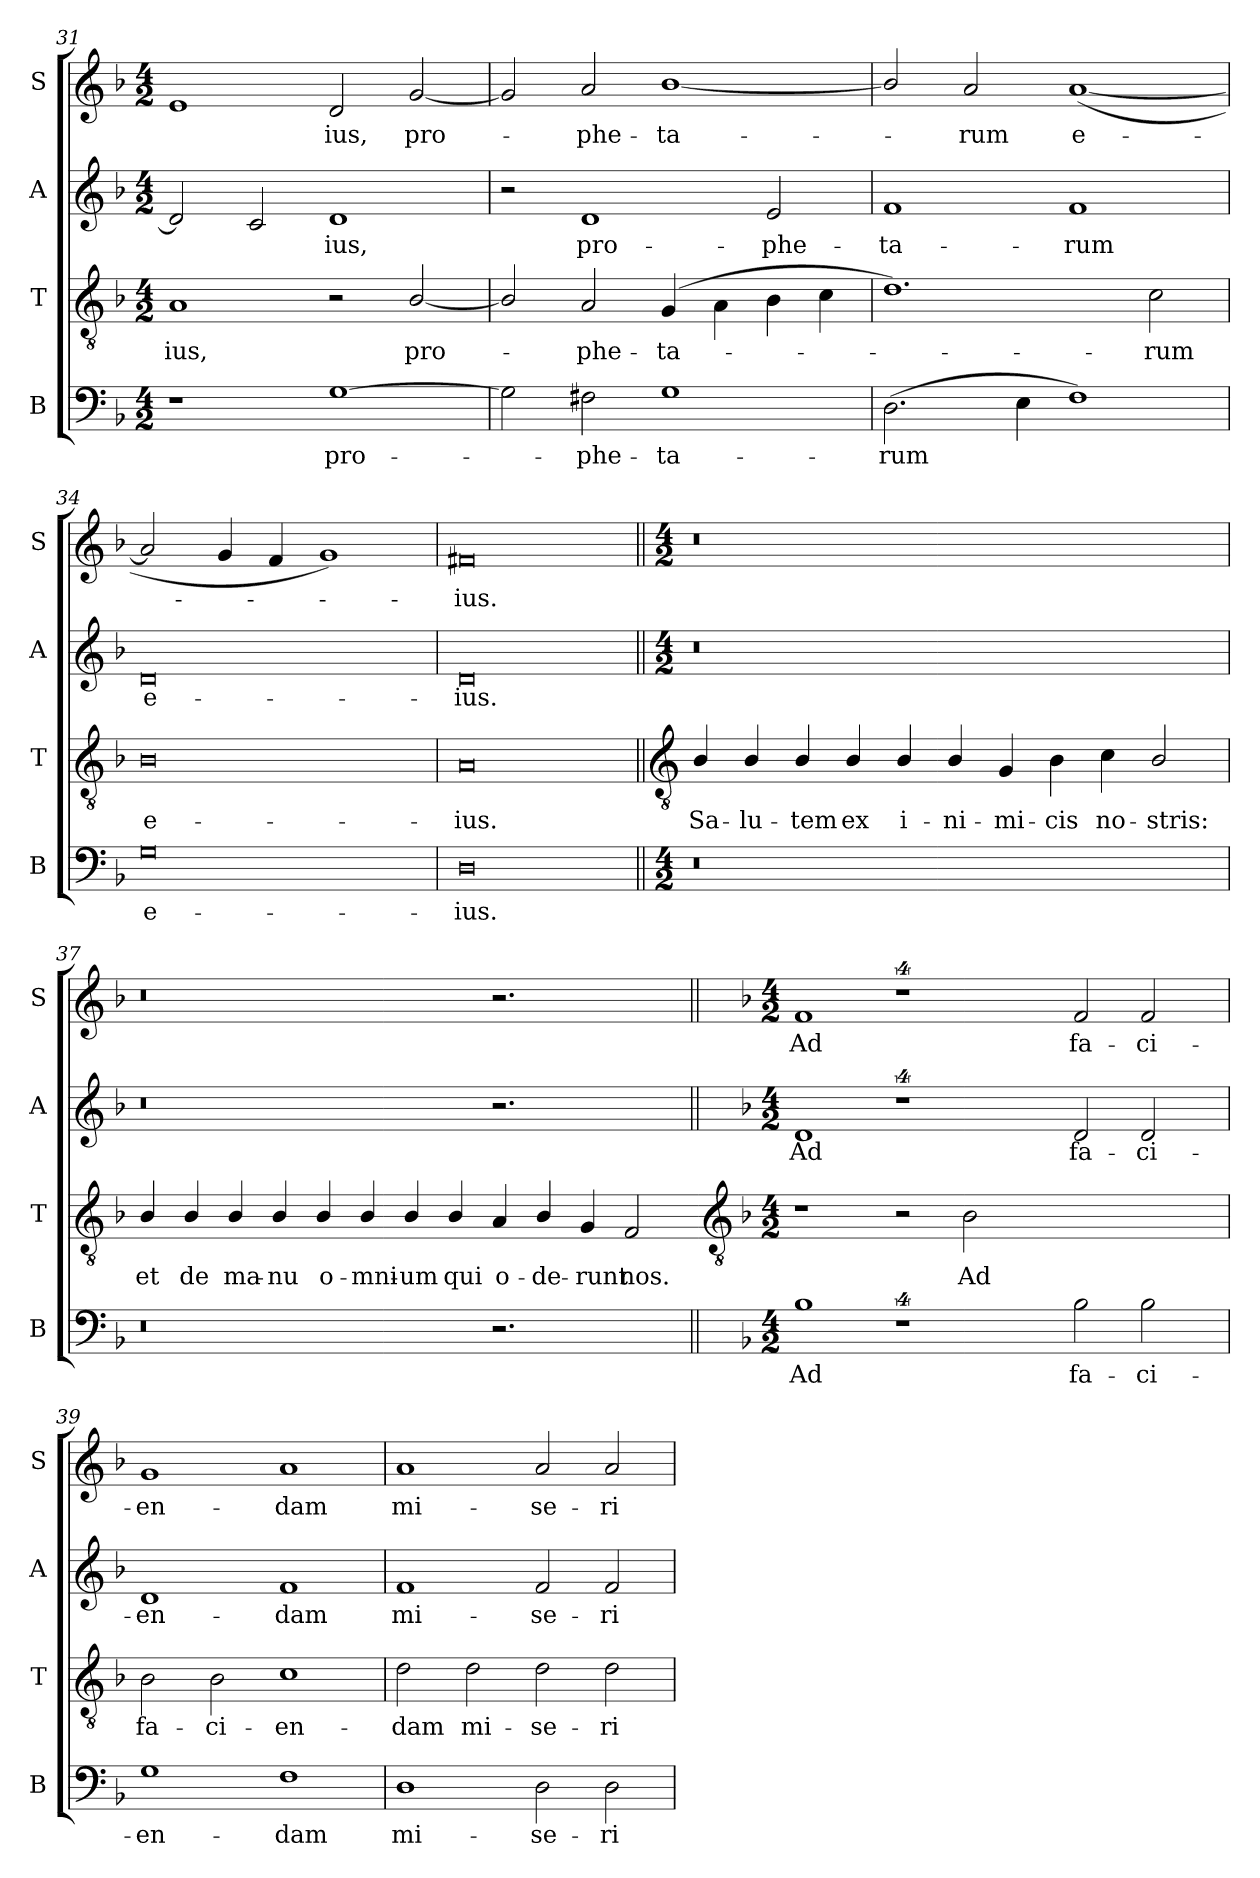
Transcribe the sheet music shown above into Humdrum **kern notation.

**kern	**text	**kern	**text	**kern	**text	**kern	**text
*part4	*part4	*part3	*part3	*part2	*part2	*part1	*part1
*staff4	*staff4	*staff3	*staff3	*staff2	*staff2	*staff1	*staff1
*I"B	*	*I"T	*	*I"A	*	*I"S	*
*I'B	*	*I'T	*	*I'A	*	*I'S	*
*clefF4	*	*clefGv2	*	*clefG2	*	*clefG2	*
*k[b-]	*	*k[b-]	*	*k[b-]	*	*k[b-]	*
*F:	*	*F:	*	*F:	*	*F:	*
*M4/2	*	*M4/2	*	*M4/2	*	*M4/2	*
=31	=31	=31	=31	=31	=31	=31	=31
!	!	!	!LO:LY:b	!	!	!	!
1r	.	1A	ius,	2d]	.	1e	.
.	.	.	.	2c	.	.	.
!	!LO:LY:b	!	!	!	!LO:LY:b	!	!LO:LY:b
[1G	pro-	2r	.	1d	ius,	2d	ius,
!	!	!	!LO:LY:b	!	!	!	!LO:LY:b
.	.	[2B-/	pro-	.	.	[2g	pro-
=32	=32	=32	=32	=32	=32	=32	=32
2G]	.	2B-/]	.	2r	.	2g]	.
!	!LO:LY:b	!	!LO:LY:b	!	!LO:LY:b	!	!LO:LY:b
2F#X	phe-	2A	phe-	1d	pro-	2a	phe-
!	!LO:LY:b	!	!LO:LY:b	!	!	!	!LO:LY:b
1G	-ta-	(>4G	-ta-	.	.	[1b-/	-ta-
.	.	4A\	.	.	.	.	.
!	!	!	!	!	!LO:LY:b	!	!
.	.	4B-	.	2e	-phe-	.	.
.	.	4c	.	.	.	.	.
=33	=33	=33	=33	=33	=33	=33	=33
!	!LO:LY:b	!	!	!	!LO:LY:b	!	!
(>2.D	-rum	1.d)	.	1f	-ta-	2b-/]	.
!	!	!	!	!	!	!	!LO:LY:b
.	.	.	.	.	.	2a	rum
4E	.	.	.	.	.	.	.
!	!	!	!	!	!LO:LY:b	!	!LO:LY:b
1F)	.	.	.	1f	-rum	(<[1a	e-
!	!	!	!LO:LY:b	!	!	!	!
.	.	2c	rum	.	.	.	.
=34	=34	=34	=34	=34	=34	=34	=34
!	!LO:LY:b	!	!LO:LY:b	!	!LO:LY:b	!	!
0G	e-	0B-	e-	0d	e-	2a]	.
.	.	.	.	.	.	4g	.
.	.	.	.	.	.	4f	.
.	.	.	.	.	.	1g)	.
=35	=35	=35	=35	=35	=35	=35	=35
!	!LO:LY:b	!	!LO:LY:b	!	!LO:LY:b	!	!LO:LY:b
0D	-ius.	0A	-ius.	0d	-ius.	0f#X	ius.
!!LO:LB:g=z
=36||	=36||	=36||	=36||	=36||	=36||	=36||	=36||
*	*	*clefGv2	*	*	*	*	*
*M4/2	*	*	*	*M4/2	*	*M4/2	*
!	!	!	!LO:LY:b	!	!	!	!
0r	.	4B-/	Sa-	0r	.	0r	.
!	!	!	!LO:LY:b	!	!	!	!
.	.	4B-/	-lu-	.	.	.	.
!	!	!	!LO:LY:b	!	!	!	!
.	.	4B-/	-tem	.	.	.	.
!	!	!	!LO:LY:b	!	!	!	!
.	.	4B-/	ex	.	.	.	.
!	!	!	!LO:LY:b	!	!	!	!
.	.	4B-/	i-	.	.	.	.
!	!	!	!LO:LY:b	!	!	!	!
.	.	4B-/	-ni-	.	.	.	.
!	!	!	!LO:LY:b	!	!	!	!
.	.	4G	-mi-	.	.	.	.
!	!	!	!LO:LY:b	!	!	!	!
.	.	4B-	-cis	.	.	.	.
!	!	!	!LO:LY:b	!	!	!	!
2.ryy	.	4c	no-	2.ryy	.	2.ryy	.
!	!	!	!LO:LY:b	!	!	!	!
.	.	2B-/	-stris:	.	.	.	.
=37	=37	=37	=37	=37	=37	=37	=37
!	!	!	!LO:LY:b	!	!	!	!
0r	.	4B-/	et	0r	.	0r	.
!	!	!	!LO:LY:b	!	!	!	!
.	.	4B-/	de	.	.	.	.
!	!	!	!LO:LY:b	!	!	!	!
.	.	4B-/	ma-	.	.	.	.
!	!	!	!LO:LY:b	!	!	!	!
.	.	4B-/	-nu	.	.	.	.
!	!	!	!LO:LY:b	!	!	!	!
.	.	4B-/	o-	.	.	.	.
!	!	!	!LO:LY:b	!	!	!	!
.	.	4B-/	-mni-	.	.	.	.
!	!	!	!LO:LY:b	!	!	!	!
.	.	4B-/	-um	.	.	.	.
!	!	!	!LO:LY:b	!	!	!	!
.	.	4B-/	qui	.	.	.	.
!	!	!	!LO:LY:b	!	!	!	!
2.r	.	4A	o-	2.r	.	2.r	.
!	!	!	!LO:LY:b	!	!	!	!
.	.	4B-/	-de-	.	.	.	.
!	!	!	!LO:LY:b	!	!	!	!
.	.	4G	-runt	.	.	.	.
!	!	!	!LO:LY:b	!	!	!	!
2ryy	.	2F	nos.	2ryy	.	2ryy	.
!!LO:LB:g=z
=38||	=38||	=38-	=38||	=38||	=38||	=38||	=38||
*	*	*clefGv2	*	*	*	*	*
*k[b-]	*	*	*	*k[b-]	*	*k[b-]	*
*F:	*	*	*	*F:	*	*F:	*
*M4/2	*	*M4/2	*	*M4/2	*	*M4/2	*
!	!LO:LY:b	!	!	!	!LO:LY:b	!	!LO:LY:b
1B-	Ad	1r	.	1d	Ad	1f	Ad
4%5r	.	2r	.	4%5r	.	4%5r	.
!	!	!	!LO:LY:b	!	!	!	!
.	.	2B-	Ad	.	.	.	.
.	.	1ryy	.	.	.	.	.
!	!LO:LY:b	!	!	!	!LO:LY:b	!	!LO:LY:b
2B-	fa-	.	.	2d	fa-	2f	fa-
!	!LO:LY:b	!	!	!	!LO:LY:b	!	!LO:LY:b
2B-	-ci-	.	.	2d	-ci-	2f	-ci-
.	.	4ryy	.	.	.	.	.
=39	=39	=39	=39	=39	=39	=39	=39
!	!LO:LY:b	!	!LO:LY:b	!	!LO:LY:b	!	!LO:LY:b
1G	-en-	2B-	fa-	1d	-en-	1g	-en-
!	!	!	!LO:LY:b	!	!	!	!
.	.	2B-	-ci-	.	.	.	.
!	!LO:LY:b	!	!LO:LY:b	!	!LO:LY:b	!	!LO:LY:b
1F	-dam	1c	-en-	1f	-dam	1a	-dam
=40	=40	=40	=40	=40	=40	=40	=40
!	!LO:LY:b	!	!LO:LY:b	!	!LO:LY:b	!	!LO:LY:b
1D	mi-	2d	-dam	1f	mi-	1a	mi-
!	!	!	!LO:LY:b	!	!	!	!
.	.	2d	mi-	.	.	.	.
!	!LO:LY:b	!	!LO:LY:b	!	!LO:LY:b	!	!LO:LY:b
2D	-se-	2d	-se-	2f	-se-	2a	-se-
!	!LO:LY:b	!	!LO:LY:b	!	!LO:LY:b	!	!LO:LY:b
2D	-ri-	2d	-ri-	2f	-ri-	2a	-ri-
=	=	=	=	=	=	=	=
*-	*-	*-	*-	*-	*-	*-	*-
